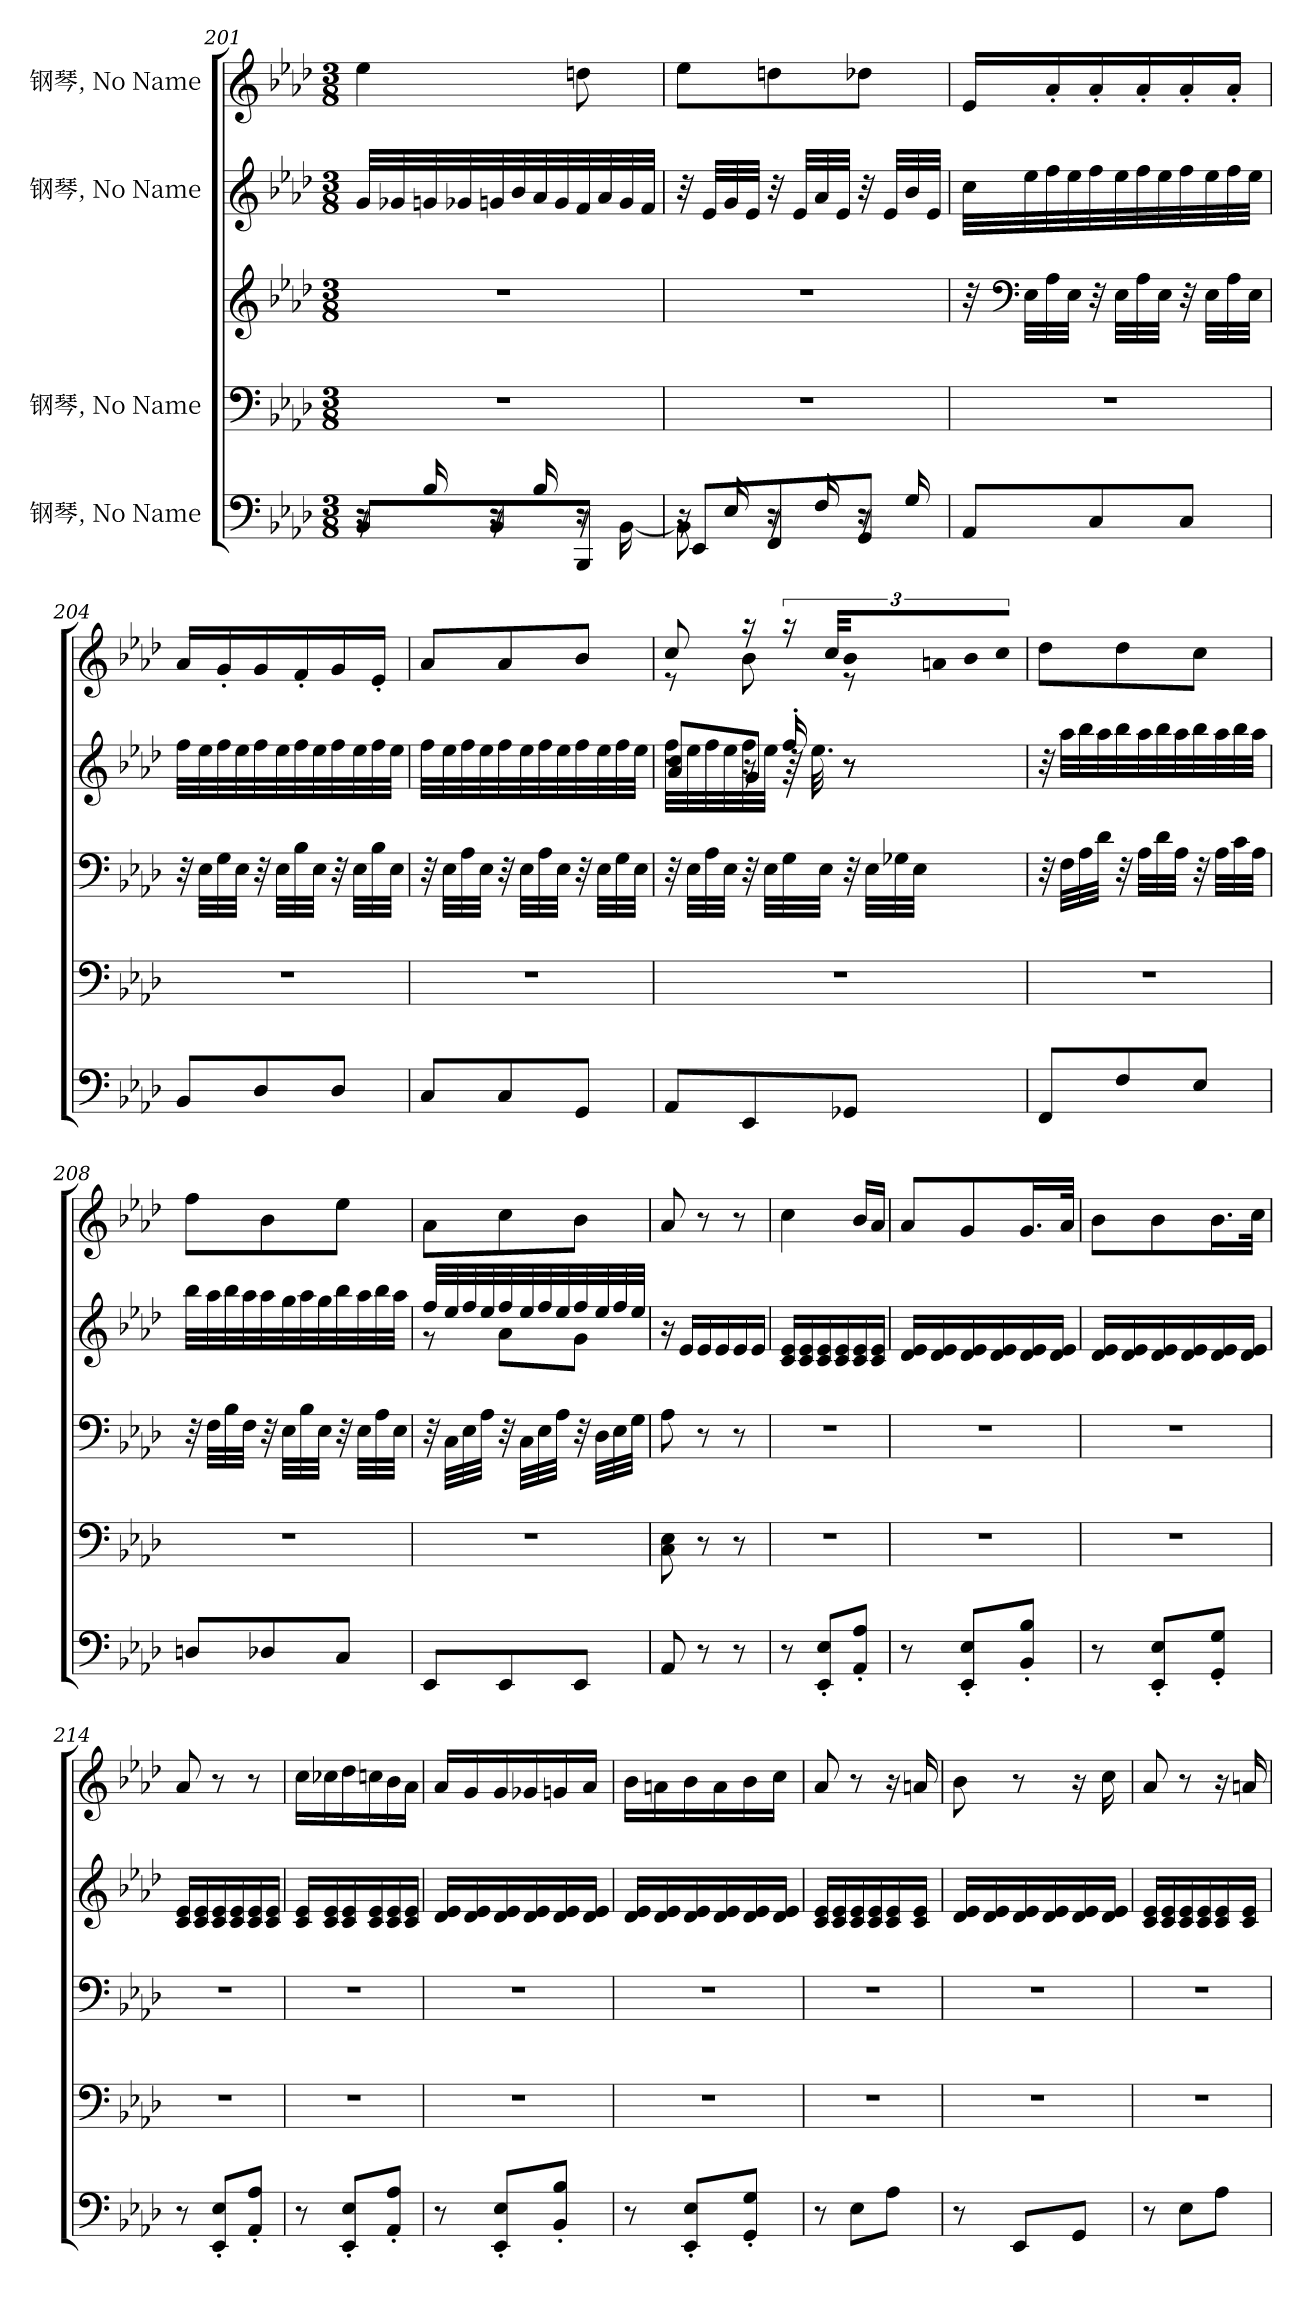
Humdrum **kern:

**kern	**kern	**kern	**kern	**kern
*part4	*part3	*part3	*part2	*part1
*staff5	*staff4	*staff3	*staff2	*staff1
*I"钢琴, No Name	*I"钢琴, No Name	*	*I"钢琴, No Name	*I"钢琴, No Name
*clefF4	*clefF4	*clefG2	*clefG2	*clefG2
*k[b-e-a-d-]	*k[b-e-a-d-]	*k[b-e-a-d-]	*k[b-e-a-d-]	*k[b-e-a-d-]
*M3/8	*M3/8	*M3/8	*M3/8	*M3/8
=201	=201	=201	=201	=201
*^	*	*	*	*
*	*^	*	*	*	*
16r	8r	8BB-/L	4.r	4.r	32g/LLL	4ee-\
.	.	.	.	.	32g-X/	.
16B-/	.	.	.	.	32gn/	.
.	.	.	.	.	32g-X/	.
16r	8r	8BB-/	.	.	32gn/	.
.	.	.	.	.	32b-/	.
16B-/	.	.	.	.	32a-/	.
.	.	.	.	.	32g/	.
8r	16r	8BBB-/J	.	.	32f/	8ddn\
.	.	.	.	.	32a-/	.
.	[16BB-\	.	.	.	32g/	.
.	.	.	.	.	32f/JJJ	.
!!LO:LB:g=z
=202	=202	=202	=202	=202	=202	=202
*	*	*	*	*	*	*MM64
16r	8BB-\]	8EE-/L	4.r	4.r	32r	8ee-\L
.	.	.	.	.	32e-/LLL	.
16E-/	.	.	.	.	32g/	.
.	.	.	.	.	32e-/JJJ	.
16r	8r	8FF/	.	.	32r	8ddn\
.	.	.	.	.	32e-/LLL	.
16F/	.	.	.	.	32a-/	.
.	.	.	.	.	32e-/JJJ	.
16r	8r	8GG/J	.	.	32r	8dd-X\J
.	.	.	.	.	32e-/LLL	.
16G/	.	.	.	.	32b-/	.
.	.	.	.	.	32e-/JJJ	.
*v	*v	*v	*	*	*	*
=203	=203	=203	=203	=203
*	*	*	*	*MM63
8AA-/L	4.r	32r	32cc\LLL	16e-/LL
*	*	*clefF4	*	*
.	.	32E-\LLL	32ee-\	.
.	.	32A-\	32ff\	16a-'/
.	.	32E-\JJJ	32ee-\	.
8C/	.	32r	32ff\	16a-'/
.	.	32E-\LLL	32ee-\	.
.	.	32A-\	32ff\	16a-'/
.	.	32E-\JJJ	32ee-\	.
8C/J	.	32r	32ff\	16a-'/
.	.	32E-\LLL	32ee-\	.
.	.	32A-\	32ff\	16a-'/JJ
.	.	32E-\JJJ	32ee-\JJJ	.
=204	=204	=204	=204	=204
8BB-/L	4.r	32r	32ff\LLL	16a-/LL
.	.	32E-\LLL	32ee-\	.
.	.	32G\	32ff\	16g'/
.	.	32E-\JJJ	32ee-\	.
8D-/	.	32r	32ff\	16g/
.	.	32E-\LLL	32ee-\	.
.	.	32B-\	32ff\	16f'/
.	.	32E-\JJJ	32ee-\	.
8D-/J	.	32r	32ff\	16g/
.	.	32E-\LLL	32ee-\	.
.	.	32B-\	32ff\	16e-'/JJ
.	.	32E-\JJJ	32ee-\JJJ	.
!!LO:PB:g=z
=205	=205	=205	=205	=205
8C/L	4.r	32r	32ff\LLL	8a-/L
.	.	32E-\LLL	32ee-\	.
.	.	32A-\	32ff\	.
.	.	32E-\JJJ	32ee-\	.
8C/	.	32r	32ff\	8a-/
.	.	32E-\LLL	32ee-\	.
.	.	32A-\	32ff\	.
.	.	32E-\JJJ	32ee-\	.
8GG/J	.	32r	32ff\	8b-/J
.	.	32E-\LLL	32ee-\	.
.	.	32G\	32ff\	.
.	.	32E-\JJJ	32ee-\JJJ	.
=206	=206	=206	=206	=206
*	*	*	*^	*^
*	*	*	*	*^	*	*
8AA-/L	4.r	32r	8r	32ff\LLL	8a-/ 8cc/L	8cc/	8r
.	.	32E-\LLL	.	32ee-\	.	.	.
.	.	32A-\	.	32ff\	.	.	.
.	.	32E-\JJJ	.	32ee-\	.	.	.
8EE-/	.	32r	16r	32ff\	8g/J	16r	8b-\
.	.	32E-\LLL	.	32ee-\JJJ	.	.	.
*	*	*	*	*	*	*MM63	*
.	.	32G\	16ff'/	64r	.	24r	.
.	.	.	.	32.ee-\	.	.	.
.	.	32E-\JJJ	.	.	.	.	.
.	.	.	.	.	.	48cc/LLL	.
8GG-X/J	.	32r	8r	8r	8r	32b-/	8r
.	.	32E-\LLL	.	.	.	32an/	.
.	.	32G-X\	.	.	.	32b-/	.
.	.	32E-\JJJ	.	.	.	32cc/JJJ	.
*	*	*	*v	*v	*v	*	*
*	*	*	*	*v	*v
!!LO:LB:g=z
=207	=207	=207	=207	=207
8FF/L	4.r	32r	32r	8dd-\L
.	.	32F\LLL	32aa-\LLL	.
.	.	32A-\	32bb-\	.
.	.	32d-\JJJ	32aa-\	.
8F/	.	32r	32bb-\	8dd-\
.	.	32A-\LLL	32aa-\	.
.	.	32d-\	32bb-\	.
.	.	32A-\JJJ	32aa-\	.
8E-/J	.	32r	32bb-\	8cc\J
.	.	32A-\LLL	32aa-\	.
.	.	32c\	32bb-\	.
.	.	32A-\JJJ	32aa-\JJJ	.
=208	=208	=208	=208	=208
8Dn/L	4.r	32r	32bb-\LLL	8ff\L
.	.	32F\LLL	32aa-\	.
.	.	32B-\	32bb-\	.
.	.	32F\JJJ	32aa-\	.
8D-X/	.	32r	32aa-\	8b-\
.	.	32E-\LLL	32gg\	.
.	.	32B-\	32aa-\	.
.	.	32E-\JJJ	32gg\	.
8C/J	.	32r	32bb-\	8ee-\J
.	.	32E-\LLL	32aa-\	.
.	.	32A-\	32bb-\	.
.	.	32E-\JJJ	32aa-\JJJ	.
!!LO:PB:g=z
=209	=209	=209	=209	=209
*	*	*	*^	*
8EE-/L	4.r	32r	32ff/LLL	8r	8a-\L
.	.	32C\LLL	32ee-/	.	.
.	.	32E-\	32ff/	.	.
.	.	32A-\JJJ	32ee-/	.	.
8EE-/	.	32r	32ff/	8a-\L	8cc\
.	.	32C\LLL	32ee-/	.	.
.	.	32E-\	32ff/	.	.
.	.	32A-\JJJ	32ee-/	.	.
8EE-/J	.	32r	32ff/	8g\J	8b-\J
.	.	32D-\LLL	32ee-/	.	.
.	.	32E-\	32ff/	.	.
.	.	32G\JJJ	32ee-/JJJ	.	.
*	*	*	*v	*v	*
=210	=210	=210	=210	=210
8AA-/	8C\ 8E-\	8A-\	16r	8a-/
.	.	.	16e-/LL	.
8r	8r	8r	16e-/	8r
.	.	.	16e-/	.
8r	8r	8r	16e-/	8r
.	.	.	16e-/JJ	.
=211	=211	=211	=211	=211
*	*	*	*	*MM63
8r	4.r	4.r	16c/ 16e-/LL	4cc\
.	.	.	16c/ 16e-/	.
8EE-/' 8E-/'L	.	.	16c/ 16e-/	.
.	.	.	16c/ 16e-/	.
8AA-/' 8A-/'J	.	.	16c/ 16e-/	16b-/LL
.	.	.	16c/ 16e-/JJ	16a-/JJ
=212	=212	=212	=212	=212
8r	4.r	4.r	16d-/ 16e-/LL	8a-/L
.	.	.	16d-/ 16e-/	.
8EE-/' 8E-/'L	.	.	16d-/ 16e-/	8g/
.	.	.	16d-/ 16e-/	.
8BB-/' 8B-/'J	.	.	16d-/ 16e-/	16.g/L
.	.	.	16d-/ 16e-/JJ	.
.	.	.	.	32a-/JJk
!!LO:LB:g=z
=213	=213	=213	=213	=213
8r	4.r	4.r	16d-/ 16e-/LL	8b-\L
.	.	.	16d-/ 16e-/	.
8EE-/' 8E-/'L	.	.	16d-/ 16e-/	8b-\
.	.	.	16d-/ 16e-/	.
8GG/' 8G/'J	.	.	16d-/ 16e-/	16.b-\L
.	.	.	16d-/ 16e-/JJ	.
.	.	.	.	32cc\JJk
=214	=214	=214	=214	=214
8r	4.r	4.r	16c/ 16e-/LL	8a-/
.	.	.	16c/ 16e-/	.
8EE-/' 8E-/'L	.	.	16c/ 16e-/	8r
.	.	.	16c/ 16e-/	.
8AA-/' 8A-/'J	.	.	16c/ 16e-/	8r
.	.	.	16c/ 16e-/JJ	.
=215	=215	=215	=215	=215
*	*	*	*	*MM63
8r	4.r	4.r	16c/ 16e-/LL	16cc\LL
.	.	.	16c/ 16e-/	16cc-X\
8EE-/' 8E-/'L	.	.	16c/ 16e-/	16dd-\
.	.	.	16c/ 16e-/	16ccn\
8AA-/' 8A-/'J	.	.	16c/ 16e-/	16b-\
.	.	.	16c/ 16e-/JJ	16a-\JJ
=216	=216	=216	=216	=216
8r	4.r	4.r	16d-/ 16e-/LL	16a-/LL
.	.	.	16d-/ 16e-/	16g/
8EE-/' 8E-/'L	.	.	16d-/ 16e-/	16g/
.	.	.	16d-/ 16e-/	16g-X/
8BB-/' 8B-/'J	.	.	16d-/ 16e-/	16gn/
.	.	.	16d-/ 16e-/JJ	16a-/JJ
!!LO:PB:g=z
=217	=217	=217	=217	=217
8r	4.r	4.r	16d-/ 16e-/LL	16b-\LL
.	.	.	16d-/ 16e-/	16an\
8EE-/' 8E-/'L	.	.	16d-/ 16e-/	16b-\
.	.	.	16d-/ 16e-/	16a\
8GG/' 8G/'J	.	.	16d-/ 16e-/	16b-\
.	.	.	16d-/ 16e-/JJ	16cc\JJ
=218	=218	=218	=218	=218
8r	4.r	4.r	16c/ 16e-/LL	8a-/
.	.	.	16c/ 16e-/	.
8E-\L	.	.	16c/ 16e-/	8r
.	.	.	16c/ 16e-/	.
8A-\J	.	.	16c/ 16e-/	16r
.	.	.	16c/ 16e-/JJ	16an/
=219	=219	=219	=219	=219
8r	4.r	4.r	16d-/ 16e-/LL	8b-\
.	.	.	16d-/ 16e-/	.
8EE-/L	.	.	16d-/ 16e-/	8r
.	.	.	16d-/ 16e-/	.
8GG/J	.	.	16d-/ 16e-/	16r
.	.	.	16d-/ 16e-/JJ	16cc\
=220	=220	=220	=220	=220
8r	4.r	4.r	16c/ 16e-/LL	8a-/
.	.	.	16c/ 16e-/	.
8E-\L	.	.	16c/ 16e-/	8r
.	.	.	16c/ 16e-/	.
8A-\J	.	.	16c/ 16e-/	16r
.	.	.	16c/ 16e-/JJ	16an/
=	=	=	=	=
*-	*-	*-	*-	*-
